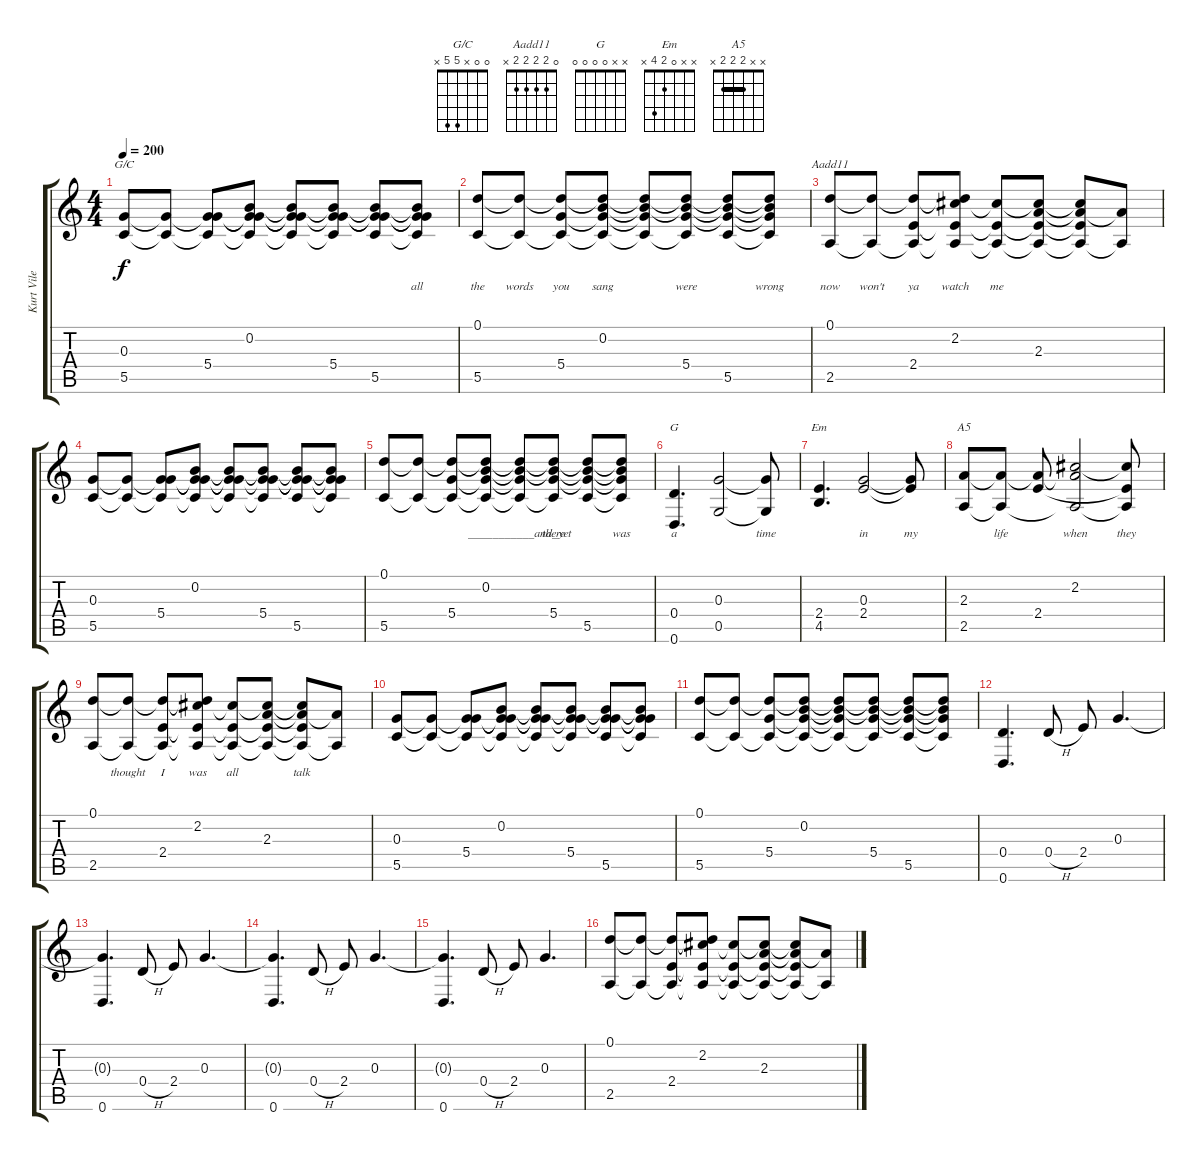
\track ("Kurt Vile - Guitar" "Kurt Vile ") {instrument acousticguitarsteel}
\staff {score tabs}
\tuning (D4 B3 G3 D3 G2 D2) {hide}
\chord ("G/C" 0 0 x 5 5 x)
\chord ("Aadd11" 0 2 2 2 2 x)
\chord ("G" x x 0 0 0 0)
\chord ("Em" x x 0 2 4 x)
\chord ("A5" x x 2 2 2 x) {barre 2}
\ts (4 4)
\tempo 200
\clef g2
\ks c
(0.3 5.5).8{ch "G/C" lyrics (0 "") lyrics (1 "") lyrics (2 "") lyrics (3 "") lyrics (4 "") dy f} (0.3{t} 5.5{t}).8{lyrics (0 "") lyrics (1 "") lyrics (2 "") lyrics (3 "") lyrics (4 "")} (0.3{t} 5.4 5.5{t}).8{lyrics (0 "") lyrics (1 "") lyrics (2 "") lyrics (3 "") lyrics (4 "")} (0.2 0.3{t} 5.4{t} 5.5{t}).8{lyrics (0 "") lyrics (1 "") lyrics (2 "") lyrics (3 "") lyrics (4 "")} (0.2{t} 0.3{t} 5.4{t} 5.5{t}).8{lyrics (0 "") lyrics (1 "") lyrics (2 "") lyrics (3 "") lyrics (4 "")} (0.2{t} 0.3{t} 5.4 5.5{t}).8{lyrics (0 "") lyrics (1 "") lyrics (2 "") lyrics (3 "") lyrics (4 "")} (0.2{t} 0.3{t} 5.4{t} 5.5).8{lyrics (0 "") lyrics (1 "") lyrics (2 "") lyrics (3 "") lyrics (4 "")} (0.2{t} 0.3{t} 5.4{t} 5.5{t}).8{lyrics (0 "all") lyrics (1 "") lyrics (2 "") lyrics (3 "") lyrics (4 "")} |
(0.1 5.5).8{lyrics (0 "the") lyrics (1 "") lyrics (2 "") lyrics (3 "") lyrics (4 "")} (0.1{t} 5.5{t}).8{lyrics (0 "words") lyrics (1 "") lyrics (2 "") lyrics (3 "") lyrics (4 "")} (0.1{t} 5.4 5.5{t}).8{lyrics (0 "you") lyrics (1 "") lyrics (2 "") lyrics (3 "") lyrics (4 "")} (0.1{t} 0.2 5.4{t} 5.5{t}).8{lyrics (0 "sang") lyrics (1 "") lyrics (2 "") lyrics (3 "") lyrics (4 "")} (0.1{t} 0.2{t} 5.4{t} 5.5{t}).8{lyrics (0 "") lyrics (1 "") lyrics (2 "") lyrics (3 "") lyrics (4 "")} (0.1{t} 0.2{t} 5.4 5.5{t}).8{lyrics (0 "were") lyrics (1 "") lyrics (2 "") lyrics (3 "") lyrics (4 "")} (0.1{t} 0.2{t} 5.4{t} 5.5).8{lyrics (0 "") lyrics (1 "") lyrics (2 "") lyrics (3 "") lyrics (4 "")} (0.1{t} 0.2{t} 5.4{t} 5.5{t}).8{lyrics (0 "wrong") lyrics (1 "") lyrics (2 "") lyrics (3 "") lyrics (4 "")} |
(0.1 2.5).8{ch "Aadd11" lyrics (0 "now") lyrics (1 "") lyrics (2 "") lyrics (3 "") lyrics (4 "")} (0.1{t} 2.5{t}).8{lyrics (0 "won't") lyrics (1 "") lyrics (2 "") lyrics (3 "") lyrics (4 "")} (0.1{t} 2.4 2.5{t}).8{lyrics (0 "ya") lyrics (1 "") lyrics (2 "") lyrics (3 "") lyrics (4 "")} (0.1{t} 2.2 2.4{t} 2.5{t}).8{lyrics (0 "watch") lyrics (1 "") lyrics (2 "") lyrics (3 "") lyrics (4 "")} (2.2{t} 2.4{t} 2.5{t}).8{lyrics (0 "me") lyrics (1 "") lyrics (2 "") lyrics (3 "") lyrics (4 "")} (2.2{t} 2.3 2.4{t} 2.5{t}).8{lyrics (0 "") lyrics (1 "") lyrics (2 "") lyrics (3 "") lyrics (4 "")} (2.2{t} 2.3{t} 2.4{t} 2.5{t}).8{lyrics (0 "") lyrics (1 "") lyrics (2 "") lyrics (3 "") lyrics (4 "")} (2.3{t} 2.5{t}).8{lyrics (0 "") lyrics (1 "") lyrics (2 "") lyrics (3 "") lyrics (4 "")} |
(0.3 5.5).8{lyrics (0 "") lyrics (1 "") lyrics (2 "") lyrics (3 "") lyrics (4 "")} (0.3{t} 5.5{t}).8{lyrics (0 "") lyrics (1 "") lyrics (2 "") lyrics (3 "") lyrics (4 "")} (0.3{t} 5.4 5.5{t}).8{lyrics (0 "") lyrics (1 "") lyrics (2 "") lyrics (3 "") lyrics (4 "")} (0.2 0.3{t} 5.4{t} 5.5{t}).8{lyrics (0 "") lyrics (1 "") lyrics (2 "") lyrics (3 "") lyrics (4 "")} (0.2{t} 0.3{t} 5.4{t} 5.5{t}).8{lyrics (0 "") lyrics (1 "") lyrics (2 "") lyrics (3 "") lyrics (4 "")} (0.2{t} 0.3{t} 5.4 5.5{t}).8{lyrics (0 "") lyrics (1 "") lyrics (2 "") lyrics (3 "") lyrics (4 "")} (0.2{t} 0.3{t} 5.4{t} 5.5).8{lyrics (0 "") lyrics (1 "") lyrics (2 "") lyrics (3 "") lyrics (4 "")} (0.2{t} 0.3{t} 5.4{t} 5.5{t}).8{lyrics (0 "") lyrics (1 "") lyrics (2 "") lyrics (3 "") lyrics (4 "")} |
(0.1 5.5).8{lyrics (0 "") lyrics (1 "") lyrics (2 "") lyrics (3 "") lyrics (4 "")} (0.1{t} 5.5{t}).8{lyrics (0 "") lyrics (1 "") lyrics (2 "") lyrics (3 "") lyrics (4 "")} (0.1{t} 5.4 5.5{t}).8{lyrics (0 "") lyrics (1 "") lyrics (2 "") lyrics (3 "") lyrics (4 "")} (0.1{t} 0.2 5.4{t} 5.5{t}).8{lyrics (0 "") lyrics (1 "") lyrics (2 "") lyrics (3 "") lyrics (4 "")} (0.1{t} 0.2{t} 5.4{t} 5.5{t}).8{lyrics (0 "___________and_yet") lyrics (1 "") lyrics (2 "") lyrics (3 "") lyrics (4 "")} (0.1{t} 0.2{t} 5.4 5.5{t}).8{lyrics (0 "there") lyrics (1 "") lyrics (2 "") lyrics (3 "") lyrics (4 "")} (0.1{t} 0.2{t} 5.4{t} 5.5).8{lyrics (0 "") lyrics (1 "") lyrics (2 "") lyrics (3 "") lyrics (4 "")} (0.1{t} 0.2{t} 5.4{t} 5.5{t}).8{lyrics (0 "was") lyrics (1 "") lyrics (2 "") lyrics (3 "") lyrics (4 "")} |
(0.4 0.6).4{d ch "G" lyrics (0 "a") lyrics (1 "") lyrics (2 "") lyrics (3 "") lyrics (4 "")} (0.3 0.5).2{lyrics (0 "") lyrics (1 "") lyrics (2 "") lyrics (3 "") lyrics (4 "")} (0.3{t} 0.5{t}).8{lyrics (0 "time") lyrics (1 "") lyrics (2 "") lyrics (3 "") lyrics (4 "")} |
(2.4 4.5).4{d ch "Em" lyrics (0 "") lyrics (1 "") lyrics (2 "") lyrics (3 "") lyrics (4 "")} (0.3 2.4).2{lyrics (0 "in") lyrics (1 "") lyrics (2 "") lyrics (3 "") lyrics (4 "")} (0.3{t} 2.4{t}).8{lyrics (0 "my") lyrics (1 "") lyrics (2 "") lyrics (3 "") lyrics (4 "")} |
(2.3 2.5).8{ch "A5" lyrics (0 "") lyrics (1 "") lyrics (2 "") lyrics (3 "") lyrics (4 "")} (2.3{t} 2.5{t}).8{lyrics (0 "life") lyrics (1 "") lyrics (2 "") lyrics (3 "") lyrics (4 "")} (2.3{t} 2.4).8{lyrics (0 "") lyrics (1 "") lyrics (2 "") lyrics (3 "") lyrics (4 "")} (2.2 2.3{t} 2.5{t}).2{lyrics (0 "when") lyrics (1 "") lyrics (2 "") lyrics (3 "") lyrics (4 "")} (2.2{t} 2.4{t} 2.5{t}).8{lyrics (0 "they") lyrics (1 "") lyrics (2 "") lyrics (3 "") lyrics (4 "")} |
(0.1 2.5).8{lyrics (0 "") lyrics (1 "") lyrics (2 "") lyrics (3 "") lyrics (4 "")} (0.1{t} 2.5{t}).8{lyrics (0 "thought") lyrics (1 "") lyrics (2 "") lyrics (3 "") lyrics (4 "")} (0.1{t} 2.4 2.5{t}).8{lyrics (0 "I") lyrics (1 "") lyrics (2 "") lyrics (3 "") lyrics (4 "")} (0.1{t} 2.2 2.4{t} 2.5{t}).8{lyrics (0 "was") lyrics (1 "") lyrics (2 "") lyrics (3 "") lyrics (4 "")} (2.2{t} 2.4{t} 2.5{t}).8{lyrics (0 "all") lyrics (1 "") lyrics (2 "") lyrics (3 "") lyrics (4 "")} (2.2{t} 2.3 2.4{t} 2.5{t}).8{lyrics (0 "") lyrics (1 "") lyrics (2 "") lyrics (3 "") lyrics (4 "")} (2.2{t} 2.3{t} 2.4{t} 2.5{t}).8{lyrics (0 "talk") lyrics (1 "") lyrics (2 "") lyrics (3 "") lyrics (4 "")} (2.3{t} 2.5{t}).8{lyrics (0 "") lyrics (1 "") lyrics (2 "") lyrics (3 "") lyrics (4 "")} |
(0.3 5.5).8{lyrics (0 "") lyrics (1 "") lyrics (2 "") lyrics (3 "") lyrics (4 "")} (0.3{t} 5.5{t}).8{lyrics (0 "") lyrics (1 "") lyrics (2 "") lyrics (3 "") lyrics (4 "")} (0.3{t} 5.4 5.5{t}).8{lyrics (0 "") lyrics (1 "") lyrics (2 "") lyrics (3 "") lyrics (4 "")} (0.2 0.3{t} 5.4{t} 5.5{t}).8{lyrics (0 "") lyrics (1 "") lyrics (2 "") lyrics (3 "") lyrics (4 "")} (0.2{t} 0.3{t} 5.4{t} 5.5{t}).8{lyrics (0 "") lyrics (1 "") lyrics (2 "") lyrics (3 "") lyrics (4 "")} (0.2{t} 0.3{t} 5.4 5.5{t}).8{lyrics (0 "") lyrics (1 "") lyrics (2 "") lyrics (3 "") lyrics (4 "")} (0.2{t} 0.3{t} 5.4{t} 5.5).8{lyrics (0 "") lyrics (1 "") lyrics (2 "") lyrics (3 "") lyrics (4 "")} (0.2{t} 0.3{t} 5.4{t} 5.5{t}).8{lyrics (0 "") lyrics (1 "") lyrics (2 "") lyrics (3 "") lyrics (4 "")} |
(0.1 5.5).8{lyrics (0 "") lyrics (1 "") lyrics (2 "") lyrics (3 "") lyrics (4 "")} (0.1{t} 5.5{t}).8{lyrics (0 "") lyrics (1 "") lyrics (2 "") lyrics (3 "") lyrics (4 "")} (0.1{t} 5.4 5.5{t}).8{lyrics (0 "") lyrics (1 "") lyrics (2 "") lyrics (3 "") lyrics (4 "")} (0.1{t} 0.2 5.4{t} 5.5{t}).8{lyrics (0 "") lyrics (1 "") lyrics (2 "") lyrics (3 "") lyrics (4 "")} (0.1{t} 0.2{t} 5.4{t} 5.5{t}).8{lyrics (0 "") lyrics (1 "") lyrics (2 "") lyrics (3 "") lyrics (4 "")} (0.1{t} 0.2{t} 5.4 5.5{t}).8{lyrics (0 "") lyrics (1 "") lyrics (2 "") lyrics (3 "") lyrics (4 "")} (0.1{t} 0.2{t} 5.4{t} 5.5).8{lyrics (0 "") lyrics (1 "") lyrics (2 "") lyrics (3 "") lyrics (4 "")} (0.1{t} 0.2{t} 5.4{t} 5.5{t}).8{lyrics (0 "") lyrics (1 "") lyrics (2 "") lyrics (3 "") lyrics (4 "")} |
(0.4 0.6).4{d lyrics (0 "") lyrics (1 "") lyrics (2 "") lyrics (3 "") lyrics (4 "")} 0.4{h}.8{lyrics (0 "") lyrics (1 "") lyrics (2 "") lyrics (3 "") lyrics (4 "")} 2.4.8{lyrics (0 "") lyrics (1 "") lyrics (2 "") lyrics (3 "") lyrics (4 "")} 0.3.4{d lyrics (0 "") lyrics (1 "") lyrics (2 "") lyrics (3 "") lyrics (4 "")} |
(0.3{t} 0.6).4{d lyrics (0 "") lyrics (1 "") lyrics (2 "") lyrics (3 "") lyrics (4 "")} 0.4{h}.8{lyrics (0 "") lyrics (1 "") lyrics (2 "") lyrics (3 "") lyrics (4 "")} 2.4.8{lyrics (0 "") lyrics (1 "") lyrics (2 "") lyrics (3 "") lyrics (4 "")} 0.3.4{d lyrics (0 "") lyrics (1 "") lyrics (2 "") lyrics (3 "") lyrics (4 "")} |
(0.3{t} 0.6).4{d lyrics (0 "") lyrics (1 "") lyrics (2 "") lyrics (3 "") lyrics (4 "")} 0.4{h}.8{lyrics (0 "") lyrics (1 "") lyrics (2 "") lyrics (3 "") lyrics (4 "")} 2.4.8{lyrics (0 "") lyrics (1 "") lyrics (2 "") lyrics (3 "") lyrics (4 "")} 0.3.4{d lyrics (0 "") lyrics (1 "") lyrics (2 "") lyrics (3 "") lyrics (4 "")} |
(0.3{t} 0.6).4{d lyrics (0 "") lyrics (1 "") lyrics (2 "") lyrics (3 "") lyrics (4 "")} 0.4{h}.8{lyrics (0 "") lyrics (1 "") lyrics (2 "") lyrics (3 "") lyrics (4 "")} 2.4.8{lyrics (0 "") lyrics (1 "") lyrics (2 "") lyrics (3 "") lyrics (4 "")} 0.3.4{d lyrics (0 "") lyrics (1 "") lyrics (2 "") lyrics (3 "") lyrics (4 "")} |
(0.1 2.5).8{lyrics (0 "") lyrics (1 "") lyrics (2 "") lyrics (3 "") lyrics (4 "")} (0.1{t} 2.5{t}).8{lyrics (0 "") lyrics (1 "") lyrics (2 "") lyrics (3 "") lyrics (4 "")} (0.1{t} 2.4 2.5{t}).8{lyrics (0 "") lyrics (1 "") lyrics (2 "") lyrics (3 "") lyrics (4 "")} (0.1{t} 2.2 2.4{t} 2.5{t}).8{lyrics (0 "") lyrics (1 "") lyrics (2 "") lyrics (3 "") lyrics (4 "")} (2.2{t} 2.4{t} 2.5{t}).8{lyrics (0 "") lyrics (1 "") lyrics (2 "") lyrics (3 "") lyrics (4 "")} (2.2{t} 2.3 2.4{t} 2.5{t}).8{lyrics (0 "") lyrics (1 "") lyrics (2 "") lyrics (3 "") lyrics (4 "")} (2.2{t} 2.3{t} 2.4{t} 2.5{t}).8{lyrics (0 "") lyrics (1 "") lyrics (2 "") lyrics (3 "") lyrics (4 "")} (2.3{t} 2.5{t}).8{lyrics (0 "") lyrics (1 "") lyrics (2 "") lyrics (3 "") lyrics (4 "")}
